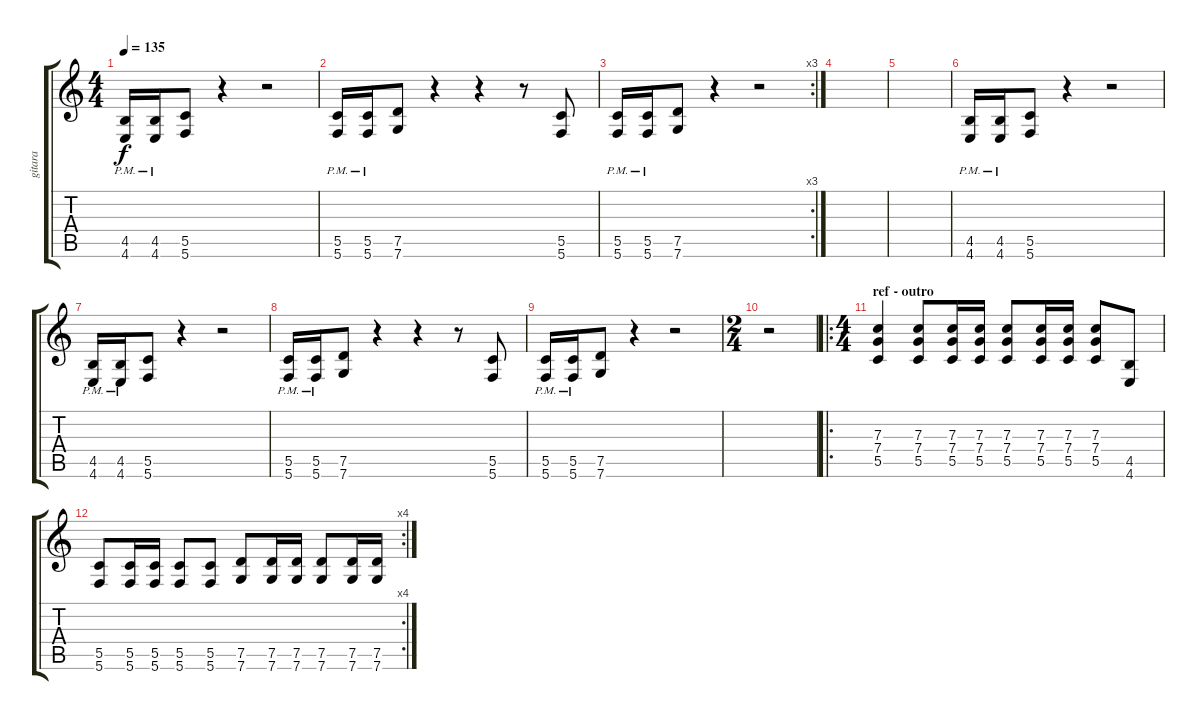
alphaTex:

\track ("gitara" "gitara") {instrument distortionguitar}
\staff {score tabs}
\tuning (D4 A3 F3 C3 G2 C2) {hide}
\ts (4 4)
\tempo 135
\clef g2
\ks c
(4.5{pm} 4.6{pm}).16{dy f} (4.5{pm} 4.6{pm}).16 (5.5 5.6).8 r.4 r.2 |
(5.5{pm} 5.6{pm}).16 (5.5{pm} 5.6{pm}).16 (7.5 7.6).8 r.4 r.4 r.8 (5.5 5.6).8 |
\rc 3
(5.5{pm} 5.6{pm}).16 (5.5{pm} 5.6{pm}).16 (7.5 7.6).8 r.4 r.2 |
|
|
(4.5{pm} 4.6{pm}).16 (4.5{pm} 4.6{pm}).16 (5.5 5.6).8 r.4 r.2 |
(4.5{pm} 4.6{pm}).16 (4.5{pm} 4.6{pm}).16 (5.5 5.6).8 r.4 r.2 |
(5.5{pm} 5.6{pm}).16 (5.5{pm} 5.6{pm}).16 (7.5 7.6).8 r.4 r.4 r.8 (5.5 5.6).8 |
(5.5{pm} 5.6{pm}).16 (5.5{pm} 5.6{pm}).16 (7.5 7.6).8 r.4 r.2 |
\ts (2 4)
r.2 |
\ro
\ts (4 4)
\section ("" "ref - outro")
(7.3 7.4 5.5).4 (7.3 7.4 5.5).8 (7.3 7.4 5.5).16 (7.3 7.4 5.5).16 (7.3 7.4 5.5).8 (7.3 7.4 5.5).16 (7.3 7.4 5.5).16 (7.3 7.4 5.5).8 (4.5 4.6).8 |
\rc 4
(5.5 5.6).8 (5.5 5.6).16 (5.5 5.6).16 (5.5 5.6).8 (5.5 5.6).8 (7.5 7.6).8 (7.5 7.6).16 (7.5 7.6).16 (7.5 7.6).8 (7.5 7.6).16 (7.5 7.6).16
